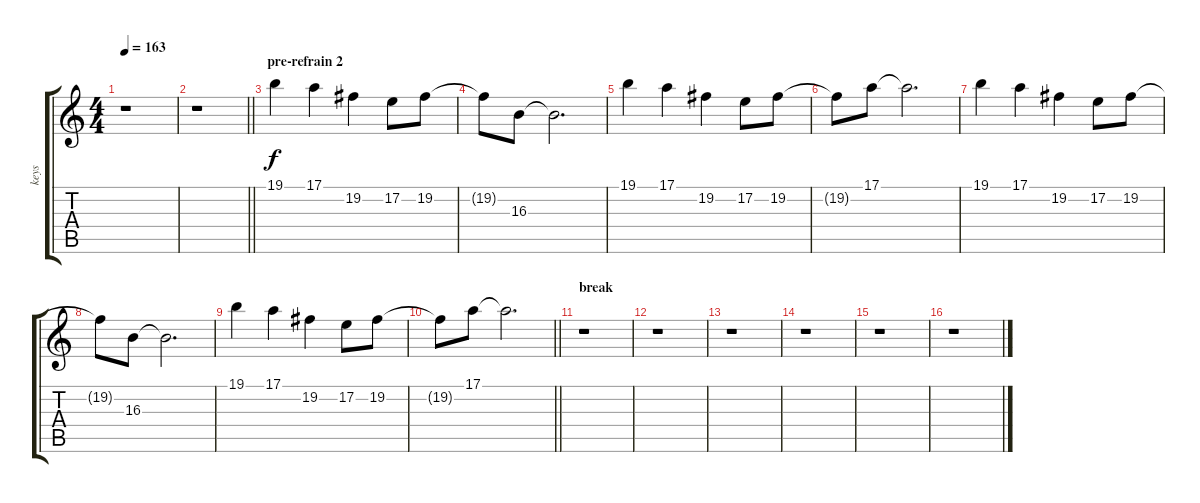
\track ("keys" "keys") {instrument fx1rain}
\staff {score tabs}
\tuning (E4 B3 G3 D3 A2 E2) {hide}
\ts (4 4)
\tempo 163
\clef g2
\ks c
r.1{dy f} |
\barLineRight lightlight
r.1 |
\section ("" "pre-refrain 2")
19.1.4 17.1.4 19.2.4 17.2.8 19.2.8 |
19.2{t}.8 16.3.8 16.3{t}.2{d} |
19.1.4 17.1.4 19.2.4 17.2.8 19.2.8 |
19.2{t}.8 17.1.8 17.1{t}.2{d} |
19.1.4 17.1.4 19.2.4 17.2.8 19.2.8 |
19.2{t}.8 16.3.8 16.3{t}.2{d} |
19.1.4 17.1.4 19.2.4 17.2.8 19.2.8 |
\barLineRight lightlight
19.2{t}.8 17.1.8 17.1{t}.2{d} |
\section ("" "break")
r.1 |
r.1 |
r.1 |
r.1 |
r.1 |
r.1
